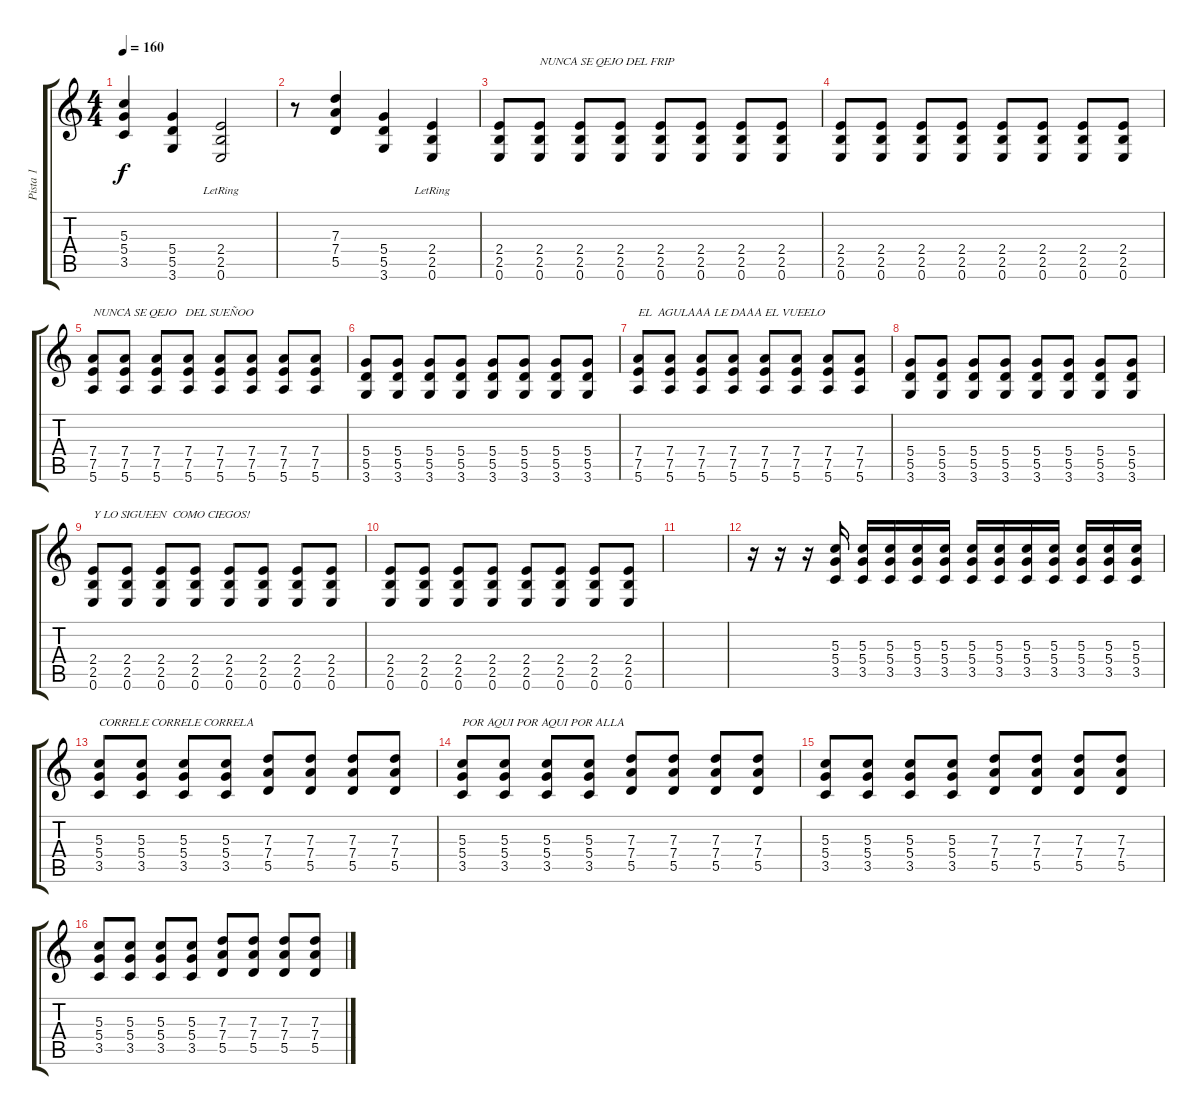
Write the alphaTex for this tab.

\track ("Pista 1" "Pista 1") {instrument distortionguitar}
\staff {score tabs}
\tuning (E4 B3 G3 D3 A2 E2) {hide}
\ts (4 4)
\tempo 160
\clef g2
\ks c
(5.3 5.4 3.5).4{dy f} (5.4 5.5 3.6).4 (2.4{lr} 2.5 0.6).2 |
r.8 (7.3 7.4 5.5).4 (5.4 5.5 3.6).4 (2.4{lr} 2.5{lr} 0.6).4 |
(2.4 2.5 0.6).8 (2.4 2.5 0.6).8{txt "NUNCA SE QEJO DEL FRIP"} (2.4 2.5 0.6).8 (2.4 2.5 0.6).8 (2.4 2.5 0.6).8 (2.4 2.5 0.6).8 (2.4 2.5 0.6).8 (2.4 2.5 0.6).8 |
(2.4 2.5 0.6).8 (2.4 2.5 0.6).8 (2.4 2.5 0.6).8 (2.4 2.5 0.6).8 (2.4 2.5 0.6).8 (2.4 2.5 0.6).8 (2.4 2.5 0.6).8 (2.4 2.5 0.6).8 |
(7.4 7.5 5.6).8{txt "NUNCA SE QEJO   DEL SUEÑOO"} (7.4 7.5 5.6).8 (7.4 7.5 5.6).8 (7.4 7.5 5.6).8 (7.4 7.5 5.6).8 (7.4 7.5 5.6).8 (7.4 7.5 5.6).8 (7.4 7.5 5.6).8 |
(5.4 5.5 3.6).8 (5.4 5.5 3.6).8 (5.4 5.5 3.6).8 (5.4 5.5 3.6).8 (5.4 5.5 3.6).8 (5.4 5.5 3.6).8 (5.4 5.5 3.6).8 (5.4 5.5 3.6).8 |
(7.4 7.5 5.6).8{txt "EL  AGULAAA LE DAAA EL VUEELO"} (7.4 7.5 5.6).8 (7.4 7.5 5.6).8 (7.4 7.5 5.6).8 (7.4 7.5 5.6).8 (7.4 7.5 5.6).8 (7.4 7.5 5.6).8 (7.4 7.5 5.6).8 |
(5.4 5.5 3.6).8 (5.4 5.5 3.6).8 (5.4 5.5 3.6).8 (5.4 5.5 3.6).8 (5.4 5.5 3.6).8 (5.4 5.5 3.6).8 (5.4 5.5 3.6).8 (5.4 5.5 3.6).8 |
(2.4 2.5 0.6).8{txt "Y LO SIGUEEN  COMO CIEGOS!"} (2.4 2.5 0.6).8 (2.4 2.5 0.6).8 (2.4 2.5 0.6).8 (2.4 2.5 0.6).8 (2.4 2.5 0.6).8 (2.4 2.5 0.6).8 (2.4 2.5 0.6).8 |
(2.4 2.5 0.6).8 (2.4 2.5 0.6).8 (2.4 2.5 0.6).8 (2.4 2.5 0.6).8 (2.4 2.5 0.6).8 (2.4 2.5 0.6).8 (2.4 2.5 0.6).8 (2.4 2.5 0.6).8 |
|
r.16 r.16 r.16 (5.3 5.4 3.5).16 (5.3 5.4 3.5).16 (5.3 5.4 3.5).16 (5.3 5.4 3.5).16 (5.3 5.4 3.5).16 (5.3 5.4 3.5).16 (5.3 5.4 3.5).16 (5.3 5.4 3.5).16 (5.3 5.4 3.5).16 (5.3 5.4 3.5).16 (5.3 5.4 3.5).16 (5.3 5.4 3.5).16 |
(5.3 5.4 3.5).8{txt "CORRELE CORRELE CORRELA"} (5.3 5.4 3.5).8 (5.3 5.4 3.5).8 (5.3 5.4 3.5).8 (7.3 7.4 5.5).8 (7.3 7.4 5.5).8 (7.3 7.4 5.5).8 (7.3 7.4 5.5).8 |
(5.3 5.4 3.5).8{txt "POR AQUI POR AQUI POR ALLA"} (5.3 5.4 3.5).8 (5.3 5.4 3.5).8 (5.3 5.4 3.5).8 (7.3 7.4 5.5).8 (7.3 7.4 5.5).8 (7.3 7.4 5.5).8 (7.3 7.4 5.5).8 |
(5.3 5.4 3.5).8 (5.3 5.4 3.5).8 (5.3 5.4 3.5).8 (5.3 5.4 3.5).8 (7.3 7.4 5.5).8 (7.3 7.4 5.5).8 (7.3 7.4 5.5).8 (7.3 7.4 5.5).8 |
(5.3 5.4 3.5).8 (5.3 5.4 3.5).8 (5.3 5.4 3.5).8 (5.3 5.4 3.5).8 (7.3 7.4 5.5).8 (7.3 7.4 5.5).8 (7.3 7.4 5.5).8 (7.3 7.4 5.5).8
